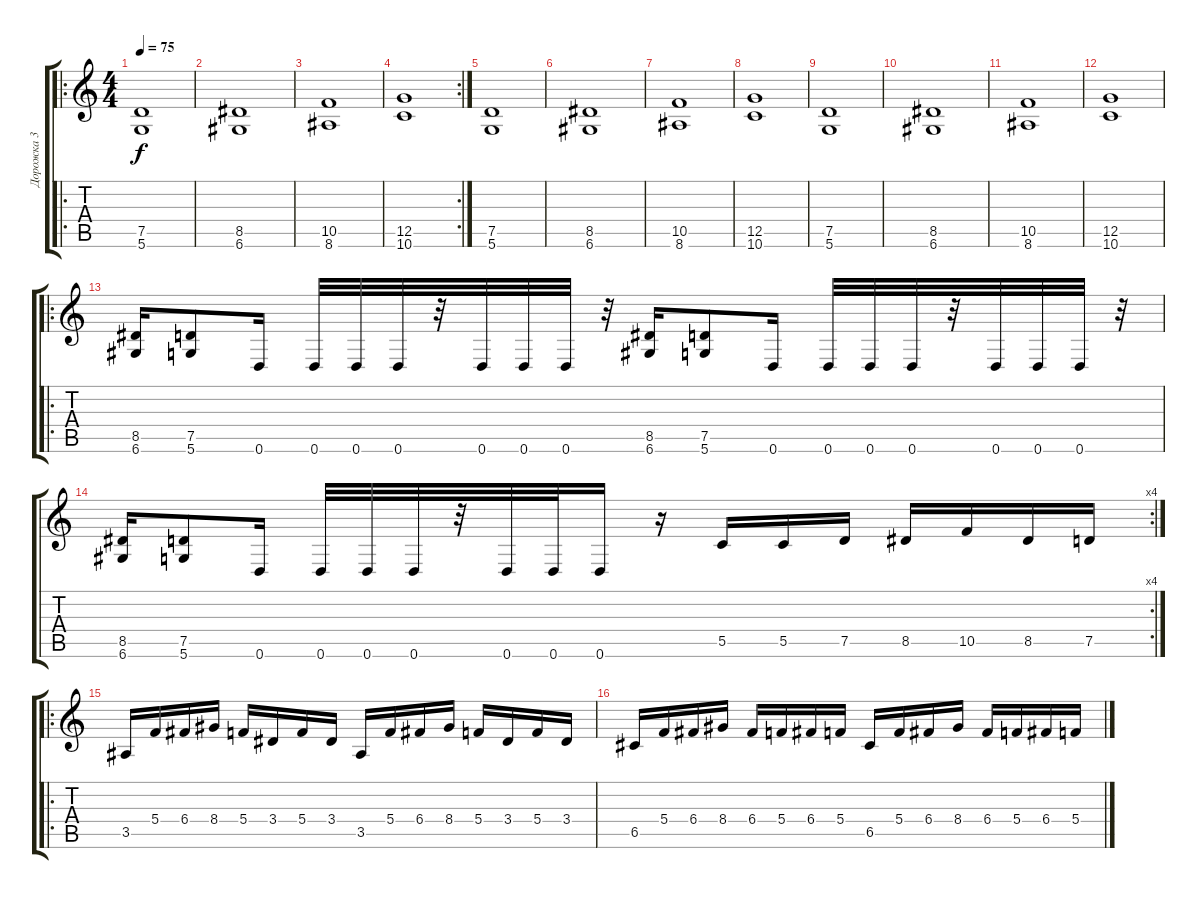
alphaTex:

\track ("Дорожка 3" "Дорожка 3") {instrument distortionguitar}
\staff {score tabs}
\tuning (D4 A3 F3 C3 G2 D2) {hide}
\ro
\ts (4 4)
\tempo 75
\clef g2
\ks c
(7.5 5.6).1{dy f} |
(8.5 6.6).1 |
(10.5 8.6).1 |
\rc 2
(12.5 10.6).1 |
(7.5 5.6).1 |
(8.5 6.6).1 |
(10.5 8.6).1 |
(12.5 10.6).1 |
(7.5 5.6).1 |
(8.5 6.6).1 |
(10.5 8.6).1 |
(12.5 10.6).1 |
\ro
(8.5 6.6).16 (7.5 5.6).8 0.6.16 0.6.32 0.6.32 0.6.32 r.32 0.6.32 0.6.32 0.6.32 r.32 (8.5 6.6).16 (7.5 5.6).8 0.6.16 0.6.32 0.6.32 0.6.32 r.32 0.6.32 0.6.32 0.6.32 r.32 |
\rc 4
(8.5 6.6).16 (7.5 5.6).8 0.6.16 0.6.32 0.6.32 0.6.32 r.32 0.6.32 0.6.32 0.6.16 r.16 5.5.16 5.5.16 7.5.16 8.5.16 10.5.16 8.5.16 7.5.16 |
\ro
3.5.16 5.4.16 6.4.16 8.4.16 5.4.16 3.4.16 5.4.16 3.4.16 3.5.16 5.4.16 6.4.16 8.4.16 5.4.16 3.4.16 5.4.16 3.4.16 |
6.5.16 5.4.16 6.4.16 8.4.16 6.4.16 5.4.16 6.4.16 5.4.16 6.5.16 5.4.16 6.4.16 8.4.16 6.4.16 5.4.16 6.4.16 5.4.16
